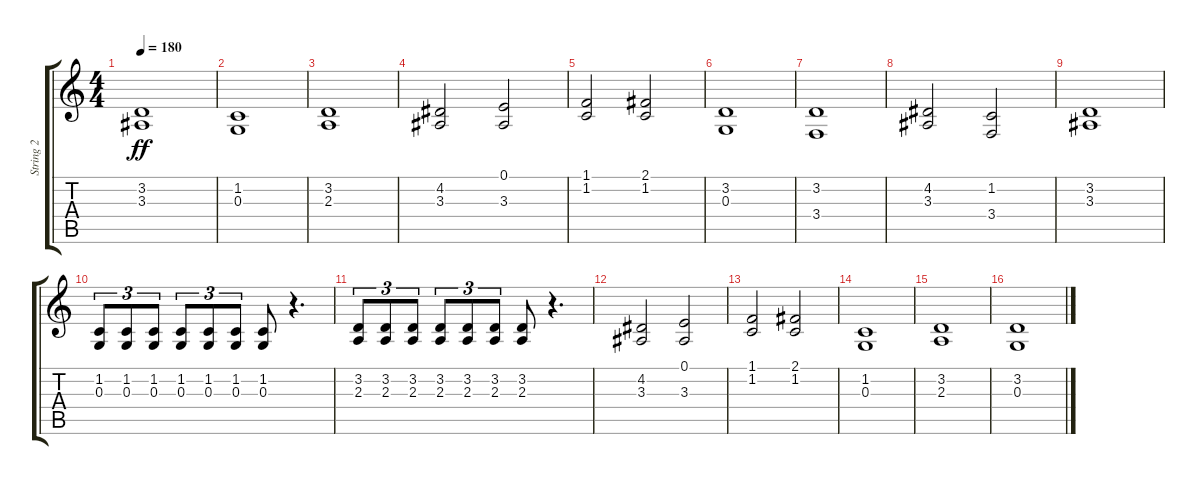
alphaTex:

\track ("String 2" "String 2") {instrument stringensemble1}
\staff {score tabs}
\tuning (E4 B3 G3 D3 A2 E2) {hide}
\ts (4 4)
\tempo 180
\clef g2
\ks c
(3.2 3.3).1{dy ff} |
(1.2 0.3).1 |
(3.2 2.3).1 |
(4.2 3.3).2 (0.1 3.3).2 |
(1.1 1.2).2 (2.1 1.2).2 |
(3.2 0.3).1 |
(3.2 3.4).1 |
(4.2 3.3).2 (1.2 3.4).2 |
(3.2 3.3).1 |
(1.2 0.3).8{tu (3 2)} (1.2 0.3).8{tu (3 2)} (1.2 0.3).8{tu (3 2)} (1.2 0.3).8{tu (3 2)} (1.2 0.3).8{tu (3 2)} (1.2 0.3).8{tu (3 2)} (1.2 0.3).8 r.4{d} |
(3.2 2.3).8{tu (3 2)} (3.2 2.3).8{tu (3 2)} (3.2 2.3).8{tu (3 2)} (3.2 2.3).8{tu (3 2)} (3.2 2.3).8{tu (3 2)} (3.2 2.3).8{tu (3 2)} (3.2 2.3).8 r.4{d} |
(4.2 3.3).2 (0.1 3.3).2 |
(1.1 1.2).2 (2.1 1.2).2 |
(1.2 0.3).1 |
(3.2 2.3).1 |
(3.2 0.3).1
